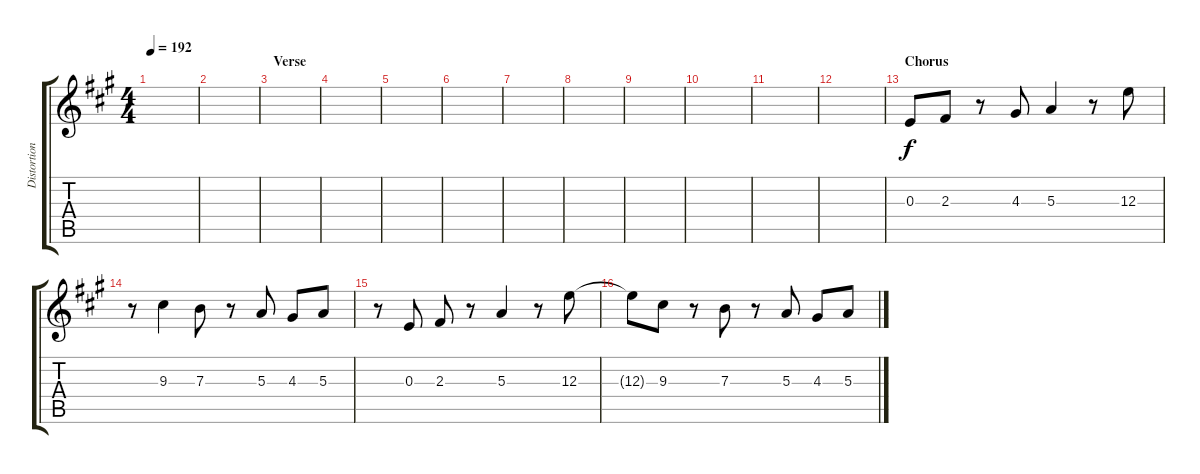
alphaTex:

\track ("Distortion Guitar Lead" "Distortion") {instrument distortionguitar}
\staff {score tabs}
\tuning (Db4 Ab3 E3 B2 Gb2 B1) {hide}
\ts (4 4)
\tempo 192
\clef g2
\ks a
|
|
\section ("" "Verse")
|
|
|
|
|
|
|
|
|
|
\section ("" "Chorus")
0.3.8{txt ""} 2.3.8 r.8 4.3.8 5.3.4 r.8 12.3.8 |
r.8 9.3.4 7.3.8 r.8 5.3.8 4.3.8 5.3.8 |
r.8 0.3.8 2.3.8 r.8 5.3.4 r.8 12.3.8 |
12.3{t}.8 9.3.8 r.8 7.3.8 r.8 5.3.8 4.3.8 5.3.8
